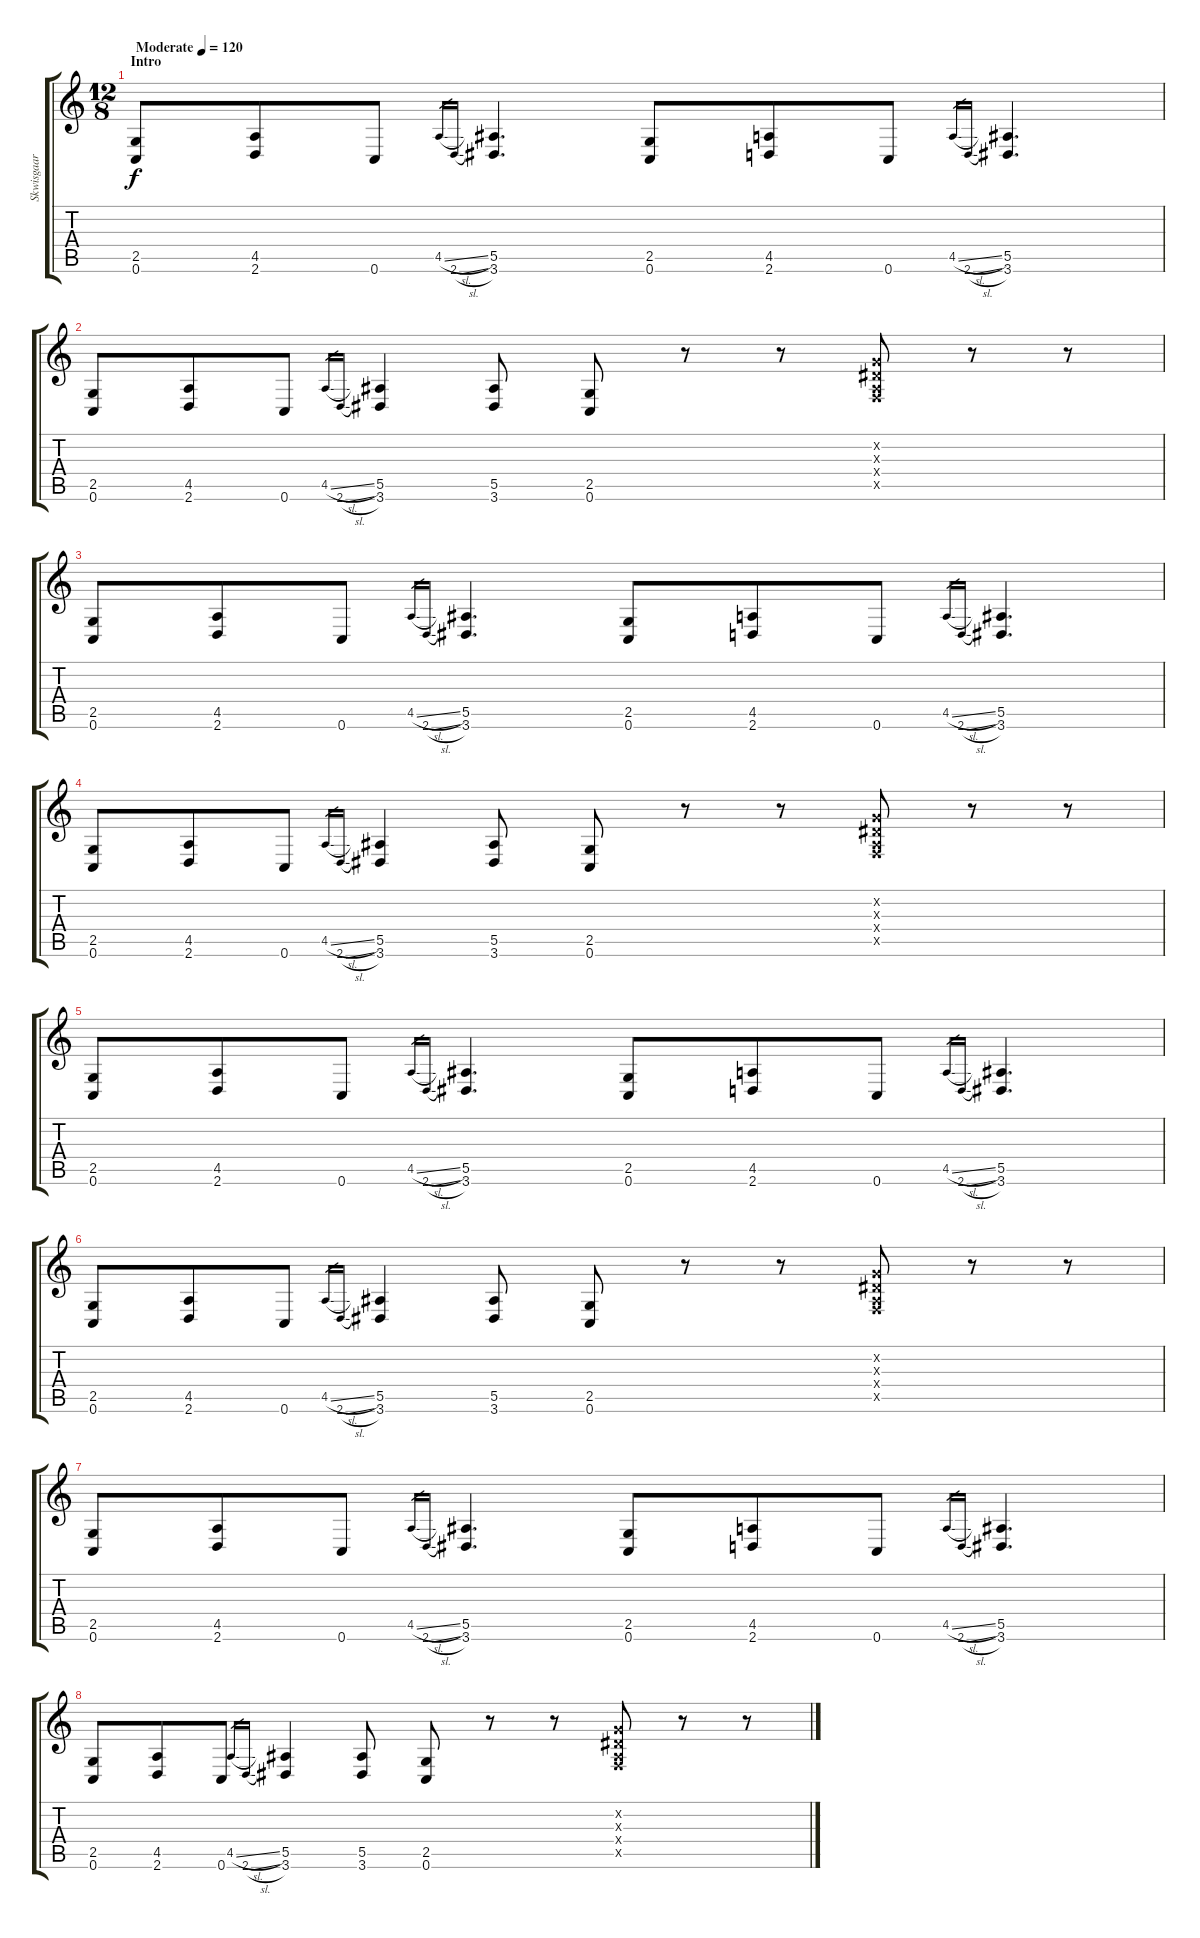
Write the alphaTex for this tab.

\track ("Skwisgaar Skwigelf (Lead Guitar 1)" "Skwisgaar ") {instrument distortionguitar}
\staff {score tabs}
\tuning (C4 G3 Eb3 Bb2 F2 C2) {hide}
\ts (12 8)
\section ("" "Intro")
\tempo (120 "Moderate")
\tempo 150
\tempo (120 "Moderate")
\clef g2
\ks c
(2.5 0.6).8{dy f instrument distortionguitar} (4.5 2.6).8 0.6.8 4.5{sl}.16{gr} 2.6{sl}.16{gr} (5.5 3.6).4{d} (2.5 0.6).8 (4.5 2.6).8 0.6.8 4.5{sl}.16{gr} 2.6{sl}.16{gr} (5.5 3.6).4{d} |
(2.5 0.6).8 (4.5 2.6).8 0.6.8 4.5{sl}.16{gr} 2.6{sl}.16{gr} (5.5 3.6).4 (5.5 3.6).8 (2.5 0.6).8 r.8 r.8 (0.2{x} 0.3{x} 0.4{x} 0.5{x}).8 r.8 r.8 |
(2.5 0.6).8 (4.5 2.6).8 0.6.8 4.5{sl}.16{gr} 2.6{sl}.16{gr} (5.5 3.6).4{d} (2.5 0.6).8 (4.5 2.6).8 0.6.8 4.5{sl}.16{gr} 2.6{sl}.16{gr} (5.5 3.6).4{d} |
(2.5 0.6).8 (4.5 2.6).8 0.6.8 4.5{sl}.16{gr} 2.6{sl}.16{gr} (5.5 3.6).4 (5.5 3.6).8 (2.5 0.6).8 r.8 r.8 (0.2{x} 0.3{x} 0.4{x} 0.5{x}).8 r.8 r.8 |
(2.5 0.6).8 (4.5 2.6).8 0.6.8 4.5{sl}.16{gr} 2.6{sl}.16{gr} (5.5 3.6).4{d} (2.5 0.6).8 (4.5 2.6).8 0.6.8 4.5{sl}.16{gr} 2.6{sl}.16{gr} (5.5 3.6).4{d} |
(2.5 0.6).8 (4.5 2.6).8 0.6.8 4.5{sl}.16{gr} 2.6{sl}.16{gr} (5.5 3.6).4 (5.5 3.6).8 (2.5 0.6).8 r.8 r.8 (0.2{x} 0.3{x} 0.4{x} 0.5{x}).8 r.8 r.8 |
(2.5 0.6).8 (4.5 2.6).8 0.6.8 4.5{sl}.16{gr} 2.6{sl}.16{gr} (5.5 3.6).4{d} (2.5 0.6).8 (4.5 2.6).8 0.6.8 4.5{sl}.16{gr} 2.6{sl}.16{gr} (5.5 3.6).4{d} |
(2.5 0.6).8 (4.5 2.6).8 0.6.8 4.5{sl}.16{gr} 2.6{sl}.16{gr} (5.5 3.6).4 (5.5 3.6).8 (2.5 0.6).8 r.8 r.8 (0.2{x} 0.3{x} 0.4{x} 0.5{x}).8 r.8 r.8
